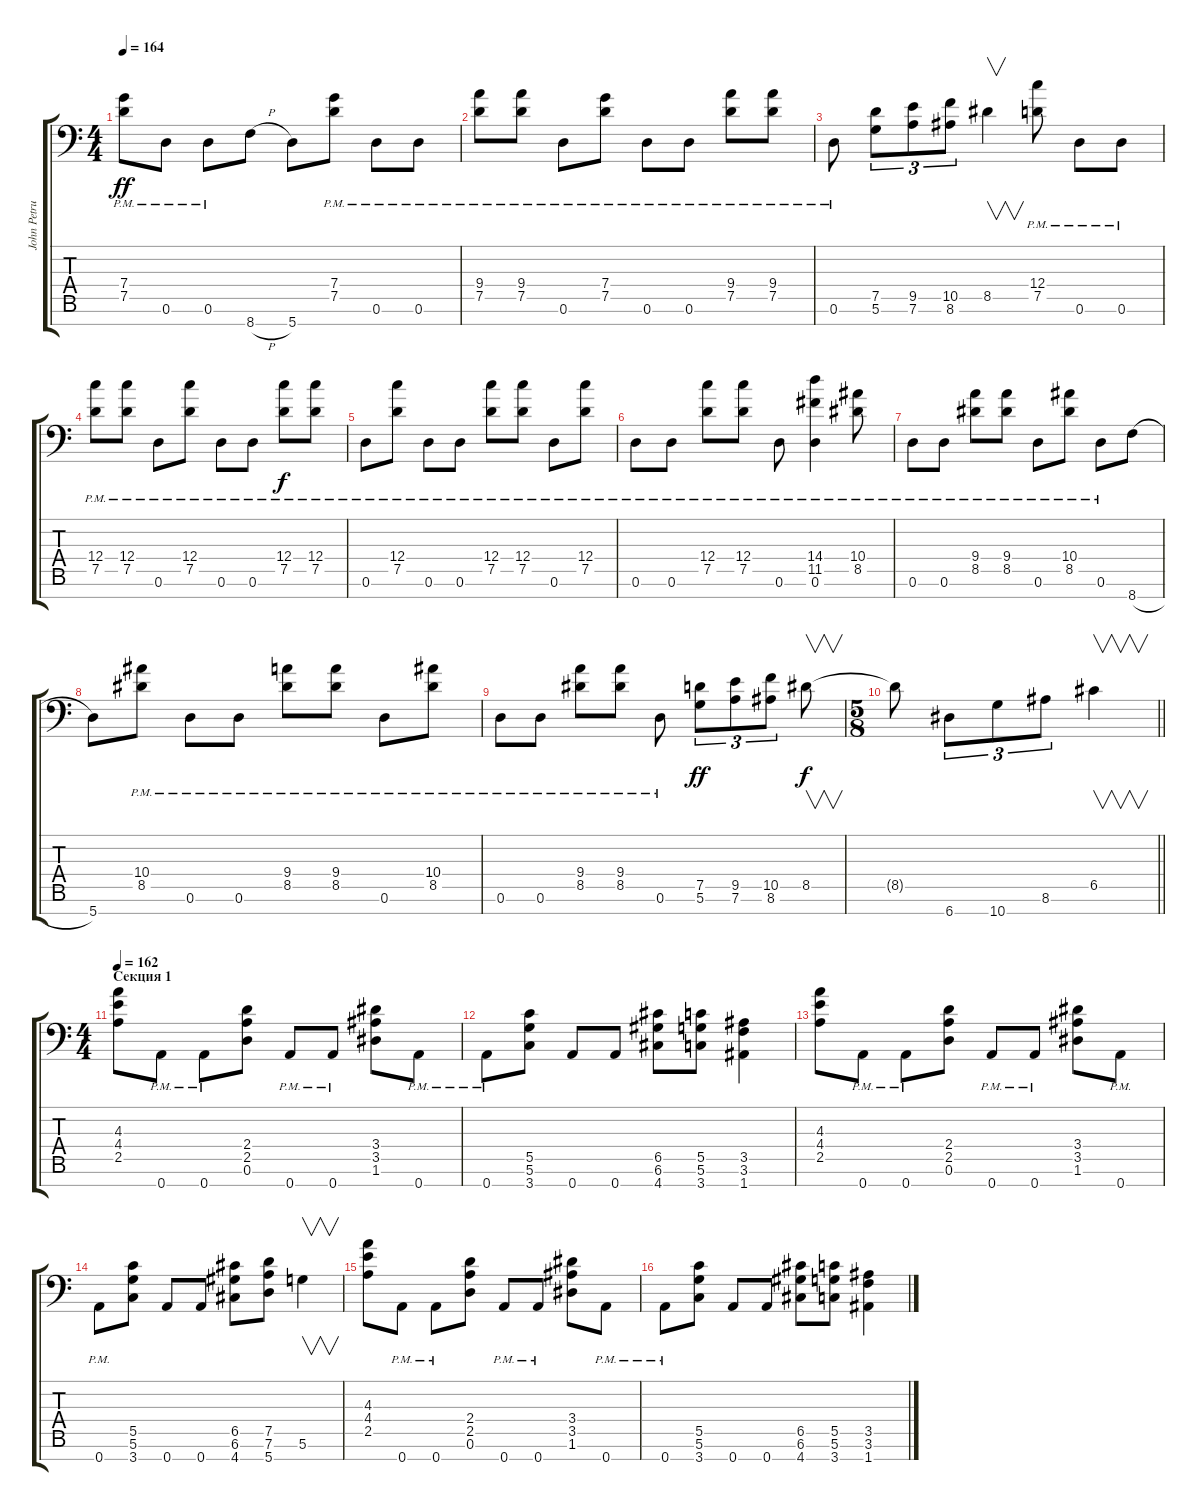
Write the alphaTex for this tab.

\track ("John Petrucci" "John Petru") {instrument distortionguitar}
\staff {score tabs}
\tuning (D4 A3 F3 C3 G2 D2 A1) {hide}
\ts (4 4)
\tempo 164
\clef f4
\ks c
(7.4 7.5{pm}).8{dy ff} 0.6{pm}.8 0.6{pm}.8 8.7{h}.8 5.7.8 (7.4 7.5{pm}).8 0.6{pm}.8 0.6{pm}.8 |
(9.4 7.5{pm}).8 (9.4 7.5{pm}).8 0.6{pm}.8 (7.4 7.5{pm}).8 0.6{pm}.8 0.6{pm}.8 (9.4 7.5{pm}).8 (9.4 7.5{pm}).8 |
0.6{pm}.8 (7.5 5.6).8{tu (3 2)} (9.5 7.6).8{tu (3 2)} (10.5 8.6).8{tu (3 2)} 8.5.4{v} (12.4 7.5{pm}).8 0.6{pm}.8 0.6{pm}.8 |
(12.4 7.5{pm}).8 (12.4 7.5{pm}).8 0.6{pm}.8 (12.4 7.5{pm}).8 0.6{pm}.8 0.6{pm}.8 (12.4 7.5{pm}).8{dy f} (12.4 7.5{pm}).8 |
0.6{pm}.8 (12.4 7.5{pm}).8 0.6{pm}.8 0.6{pm}.8 (12.4 7.5{pm}).8 (12.4 7.5{pm}).8 0.6{pm}.8 (12.4 7.5{pm}).8 |
0.6{pm}.8 0.6{pm}.8 (12.4 7.5{pm}).8 (12.4 7.5{pm}).8 0.6{pm}.8 (14.4{pm} 11.5{pm} 0.6{pm}).4 (10.4 8.5{pm}).8 |
0.6{pm}.8 0.6{pm}.8 (9.4 8.5{pm}).8 (9.4 8.5{pm}).8 0.6{pm}.8 (10.4 8.5{pm}).8 0.6{pm}.8 8.7{h}.8 |
5.7.8 (10.4 8.5{pm}).8 0.6{pm}.8 0.6{pm}.8 (9.4 8.5{pm}).8 (9.4 8.5{pm}).8 0.6{pm}.8 (10.4 8.5{pm}).8 |
0.6{pm}.8 0.6{pm}.8 (9.4 8.5{pm}).8 (9.4 8.5{pm}).8 0.6{pm}.8 (7.5 5.6).8{tu (3 2) dy ff} (9.5 7.6).8{tu (3 2)} (10.5 8.6).8{tu (3 2)} 8.5.8{v dy f} |
\ts (5 8)
\barLineRight lightlight
8.5{t}.8 6.7.8{tu (3 2)} 10.7.8{tu (3 2)} 8.6.8{tu (3 2)} 6.5.4{v} |
\ts (4 4)
\section ("" "Секция 1")
\tempo 162
(4.3 4.4 2.5).8{volume 16 balance 8} 0.7{pm}.8 0.7{pm}.8 (2.4 2.5 0.6).8 0.7{pm}.8 0.7{pm}.8 (3.4 3.5 1.6).8 0.7{pm}.8 |
0.7{pm}.8 (5.5 5.6 3.7).8 0.7.8 0.7.8 (6.5 6.6 4.7).8 (5.5 5.6 3.7).8 (3.5 3.6 1.7).4 |
(4.3 4.4 2.5).8 0.7{pm}.8 0.7{pm}.8 (2.4 2.5 0.6).8 0.7{pm}.8 0.7{pm}.8 (3.4 3.5 1.6).8 0.7{pm}.8 |
0.7{pm}.8 (5.5 5.6 3.7).8 0.7.8 0.7.8 (6.5 6.6 4.7).8 (7.5 7.6 5.7).8 5.6.4{v} |
(4.3 4.4 2.5).8 0.7{pm}.8 0.7{pm}.8 (2.4 2.5 0.6).8 0.7{pm}.8 0.7{pm}.8 (3.4 3.5 1.6).8 0.7{pm}.8 |
0.7{pm}.8 (5.5 5.6 3.7).8 0.7.8 0.7.8 (6.5 6.6 4.7).8 (5.5 5.6 3.7).8 (3.5 3.6 1.7).4
